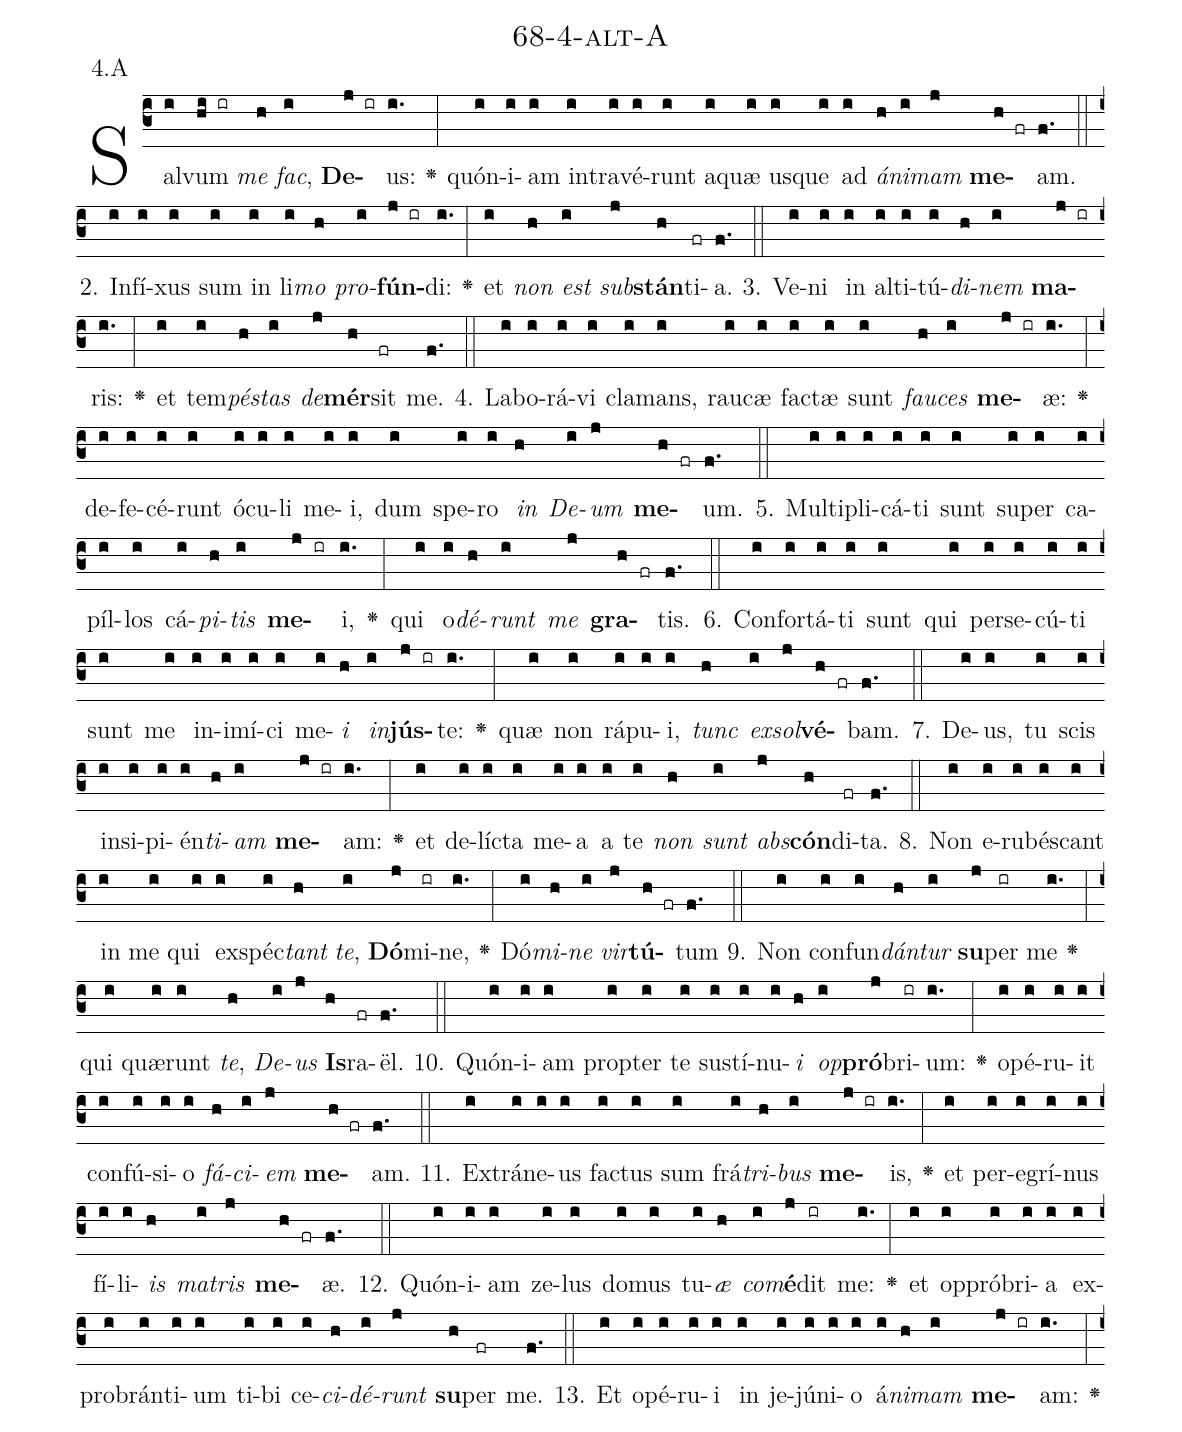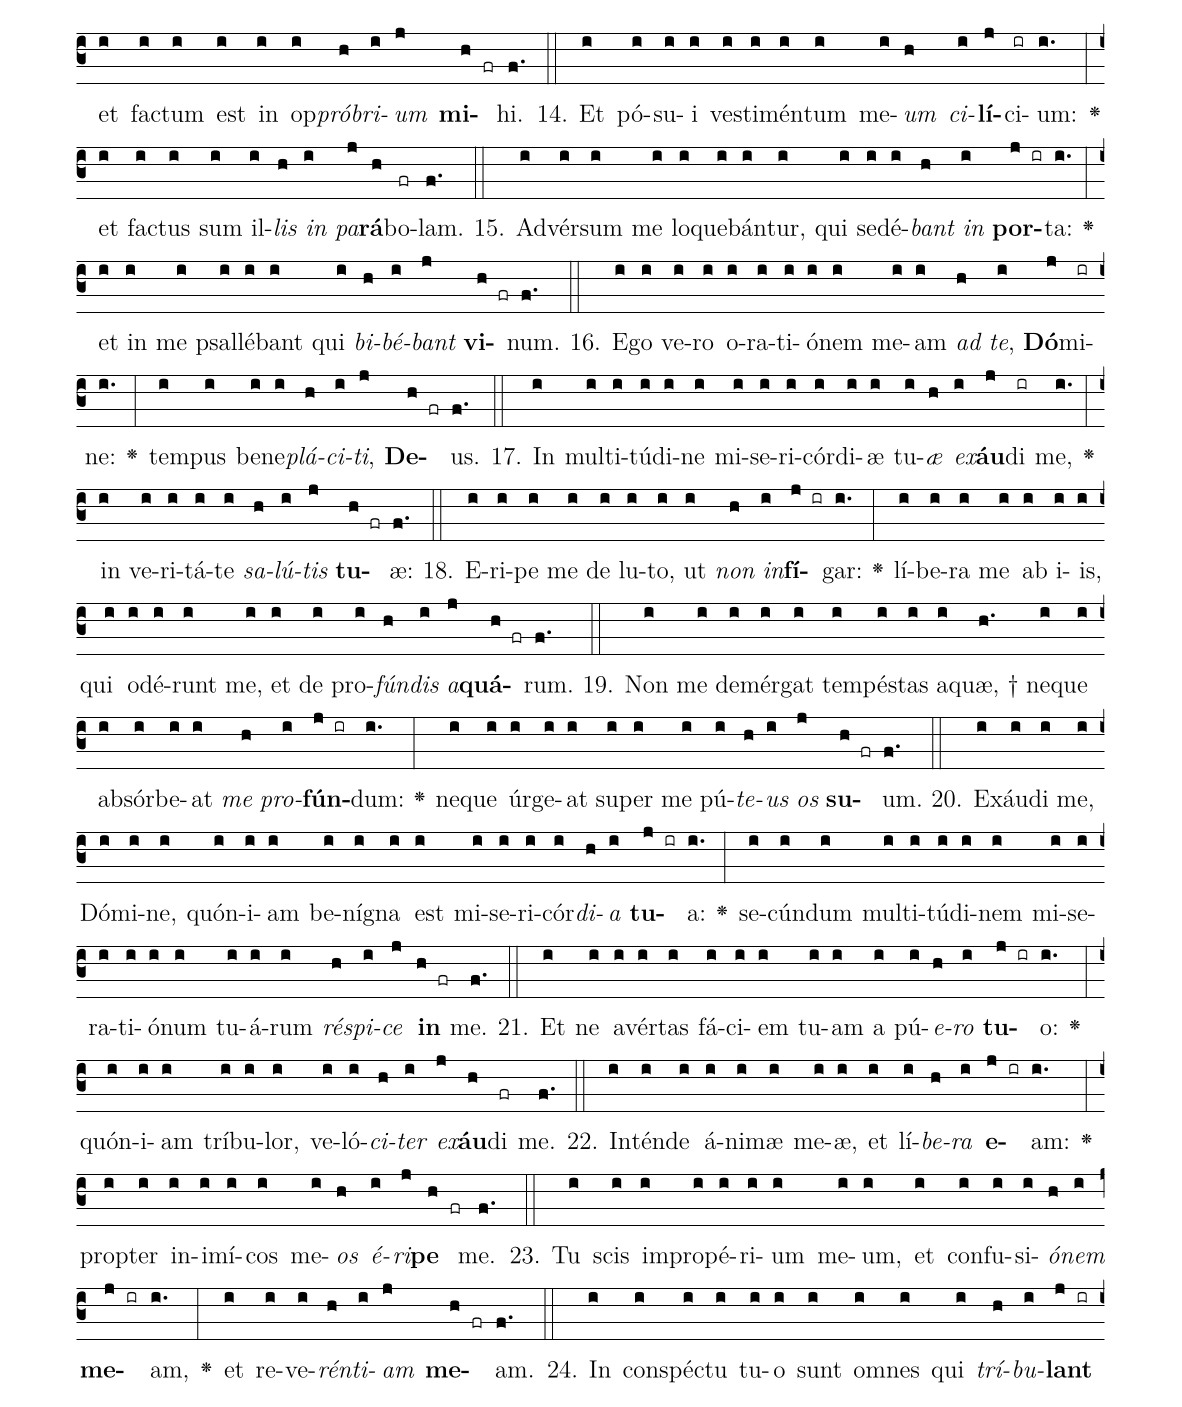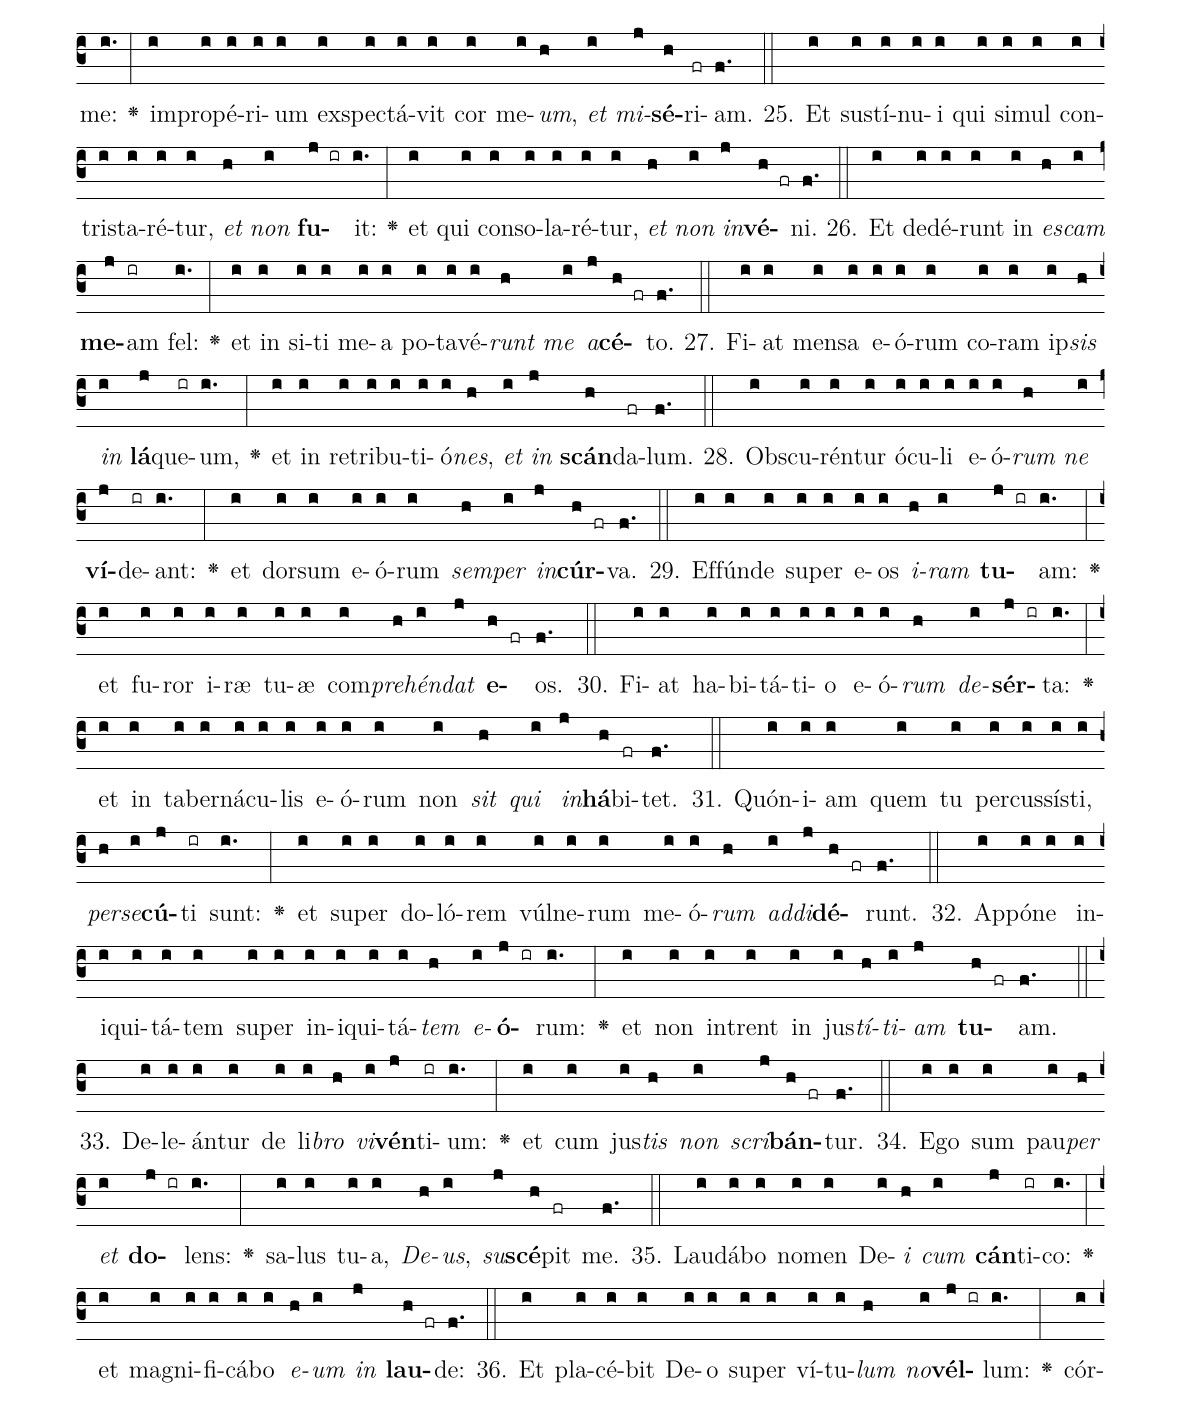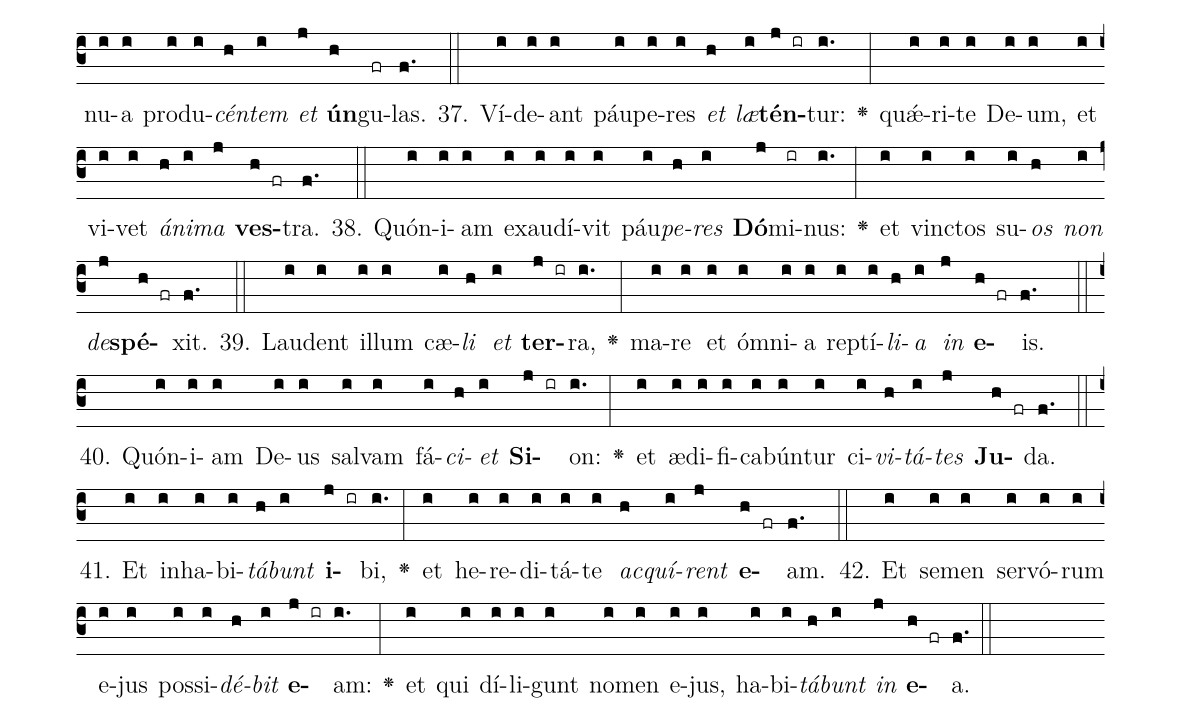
name: 68-4-alt-A;
annotation: 4.A;
%%
(c3)Sal(i)vum(hi ir) <i>me</i>(h) <i>fac</i>,(i) <b>De</b>(j ir)us:(i.) <v>\greheightstar</v>(:) quón(i)i(i)am(i) in(i)tra(i)vé(i)runt(i) a(i)quæ(i) us(i)que(i) ad(i) <i>á</i>(h)<i>ni</i>(i)<i>mam</i>(j) <b>me</b>(h fr)am.(f.) (::)
2. In(i)fí(i)xus(i) sum(i) in(i) li(i)<i>mo</i>(h) <i>pro</i>(i)<b>fún</b>(j ir)di:(i.) <v>\greheightstar</v>(:) et(i) <i>non</i>(h) <i>est</i>(i) <i>sub</i>(j)<b>stán</b>(h)ti(fr)a.(f.) (::)
3. Ve(i)ni(i) in(i) al(i)ti(i)tú(i)<i>di</i>(h)<i>nem</i>(i) <b>ma</b>(j ir)ris:(i.) <v>\greheightstar</v>(:) et(i) tem(i)<i>pés</i>(h)<i>tas</i>(i) <i>de</i>(j)<b>mér</b>(h)sit(fr) me.(f.) (::)
4. La(i)bo(i)rá(i)vi(i) cla(i)mans,(i) rau(i)cæ(i) fac(i)tæ(i) sunt(i) <i>fau</i>(h)<i>ces</i>(i) <b>me</b>(j ir)æ:(i.) <v>\greheightstar</v>(:) de(i)fe(i)cé(i)runt(i) ó(i)cu(i)li(i) me(i)i,(i) dum(i) spe(i)ro(i) <i>in</i>(h) <i>De</i>(i)<i>um</i>(j) <b>me</b>(h fr)um.(f.) (::)
5. Mul(i)ti(i)pli(i)cá(i)ti(i) sunt(i) su(i)per(i) ca(i)píl(i)los(i) cá(i)<i>pi</i>(h)<i>tis</i>(i) <b>me</b>(j ir)i,(i.) <v>\greheightstar</v>(:) qui(i) o(i)<i>dé</i>(h)<i>runt</i>(i) <i>me</i>(j) <b>gra</b>(h fr)tis.(f.) (::)
6. Con(i)for(i)tá(i)ti(i) sunt(i) qui(i) per(i)se(i)cú(i)ti(i) sunt(i) me(i) in(i)i(i)mí(i)ci(i) me(i)<i>i</i>(h) <i>in</i>(i)<b>jús</b>(j ir)te:(i.) <v>\greheightstar</v>(:) quæ(i) non(i) rá(i)pu(i)i,(i) <i>tunc</i>(h) <i>ex</i>(i)<i>sol</i>(j)<b>vé</b>(h fr)bam.(f.) (::)
7. De(i)us,(i) tu(i) scis(i) in(i)si(i)pi(i)én(i)<i>ti</i>(h)<i>am</i>(i) <b>me</b>(j ir)am:(i.) <v>\greheightstar</v>(:) et(i) de(i)líc(i)ta(i) me(i)a(i) a(i) te(i) <i>non</i>(h) <i>sunt</i>(i) <i>abs</i>(j)<b>cón</b>(h)di(fr)ta.(f.) (::)
8. Non(i) e(i)ru(i)bés(i)cant(i) in(i) me(i) qui(i) ex(i)spéc(i)<i>tant</i>(h) <i>te</i>,(i) <b>Dó</b>(j)mi(ir)ne,(i.) <v>\greheightstar</v>(:) Dó(i)<i>mi</i>(h)<i>ne</i>(i) <i>vir</i>(j)<b>tú</b>(h fr)tum(f.) (::)
9. Non(i) con(i)fun(i)<i>dán</i>(h)<i>tur</i>(i) <b>su</b>(j)per(ir) me(i.) <v>\greheightstar</v>(:) qui(i) quæ(i)runt(i) <i>te</i>,(h) <i>De</i>(i)<i>us</i>(j) <b>Is</b>(h)ra(fr)ël.(f.) (::)
10. Quón(i)i(i)am(i) prop(i)ter(i) te(i) sus(i)tí(i)nu(i)<i>i</i>(h) <i>op</i>(i)<b>pró</b>(j)bri(ir)um:(i.) <v>\greheightstar</v>(:) o(i)pé(i)ru(i)it(i) con(i)fú(i)si(i)o(i) <i>fá</i>(h)<i>ci</i>(i)<i>em</i>(j) <b>me</b>(h fr)am.(f.) (::)
11. Ex(i)trá(i)ne(i)us(i) fac(i)tus(i) sum(i) frá(i)<i>tri</i>(h)<i>bus</i>(i) <b>me</b>(j ir)is,(i.) <v>\greheightstar</v>(:) et(i) per(i)e(i)grí(i)nus(i) fí(i)li(i)<i>is</i>(h) <i>ma</i>(i)<i>tris</i>(j) <b>me</b>(h fr)æ.(f.) (::)
12. Quón(i)i(i)am(i) ze(i)lus(i) do(i)mus(i) tu(i)<i>æ</i>(h) <i>com</i>(i)<b>é</b>(j)dit(ir) me:(i.) <v>\greheightstar</v>(:) et(i) op(i)pró(i)bri(i)a(i) ex(i)pro(i)brán(i)ti(i)um(i) ti(i)bi(i) ce(i)<i>ci</i>(h)<i>dé</i>(i)<i>runt</i>(j) <b>su</b>(h)per(fr) me.(f.) (::)
13. Et(i) o(i)pé(i)ru(i)i(i) in(i) je(i)jú(i)ni(i)o(i) á(i)<i>ni</i>(h)<i>mam</i>(i) <b>me</b>(j ir)am:(i.) <v>\greheightstar</v>(:) et(i) fac(i)tum(i) est(i) in(i) op(i)<i>pró</i>(h)<i>bri</i>(i)<i>um</i>(j) <b>mi</b>(h fr)hi.(f.) (::)
14. Et(i) pó(i)su(i)i(i) ves(i)ti(i)mén(i)tum(i) me(i)<i>um</i>(h) <i>ci</i>(i)<b>lí</b>(j)ci(ir)um:(i.) <v>\greheightstar</v>(:) et(i) fac(i)tus(i) sum(i) il(i)<i>lis</i>(h) <i>in</i>(i) <i>pa</i>(j)<b>rá</b>(h)bo(fr)lam.(f.) (::)
15. Ad(i)vér(i)sum(i) me(i) lo(i)que(i)bán(i)tur,(i) qui(i) se(i)dé(i)<i>bant</i>(h) <i>in</i>(i) <b>por</b>(j ir)ta:(i.) <v>\greheightstar</v>(:) et(i) in(i) me(i) psal(i)lé(i)bant(i) qui(i) <i>bi</i>(h)<i>bé</i>(i)<i>bant</i>(j) <b>vi</b>(h fr)num.(f.) (::)
16. E(i)go(i) ve(i)ro(i) o(i)ra(i)ti(i)ó(i)nem(i) me(i)am(i) <i>ad</i>(h) <i>te</i>,(i) <b>Dó</b>(j)mi(ir)ne:(i.) <v>\greheightstar</v>(:) tem(i)pus(i) be(i)ne(i)<i>plá</i>(h)<i>ci</i>(i)<i>ti</i>,(j) <b>De</b>(h fr)us.(f.) (::)
17. In(i) mul(i)ti(i)tú(i)di(i)ne(i) mi(i)se(i)ri(i)cór(i)di(i)æ(i) tu(i)<i>æ</i>(h) <i>ex</i>(i)<b>áu</b>(j)di(ir) me,(i.) <v>\greheightstar</v>(:) in(i) ve(i)ri(i)tá(i)te(i) <i>sa</i>(h)<i>lú</i>(i)<i>tis</i>(j) <b>tu</b>(h fr)æ:(f.) (::)
18. E(i)ri(i)pe(i) me(i) de(i) lu(i)to,(i) ut(i) <i>non</i>(h) <i>in</i>(i)<b>fí</b>(j ir)gar:(i.) <v>\greheightstar</v>(:) lí(i)be(i)ra(i) me(i) ab(i) i(i)is,(i) qui(i) o(i)dé(i)runt(i) me,(i) et(i) de(i) pro(i)<i>fún</i>(h)<i>dis</i>(i) <i>a</i>(j)<b>quá</b>(h fr)rum.(f.) (::)
19. Non(i) me(i) de(i)mér(i)gat(i) tem(i)pés(i)tas(i) a(i)quæ, †(h.) ne(i)que(i) ab(i)sór(i)be(i)at(i) <i>me</i>(h) <i>pro</i>(i)<b>fún</b>(j ir)dum:(i.) <v>\greheightstar</v>(:) ne(i)que(i) úr(i)ge(i)at(i) su(i)per(i) me(i) pú(i)<i>te</i>(h)<i>us</i>(i) <i>os</i>(j) <b>su</b>(h fr)um.(f.) (::)
20. Ex(i)áu(i)di(i) me,(i) Dó(i)mi(i)ne,(i) quón(i)i(i)am(i) be(i)ní(i)gna(i) est(i) mi(i)se(i)ri(i)cór(i)<i>di</i>(h)<i>a</i>(i) <b>tu</b>(j ir)a:(i.) <v>\greheightstar</v>(:) se(i)cún(i)dum(i) mul(i)ti(i)tú(i)di(i)nem(i) mi(i)se(i)ra(i)ti(i)ó(i)num(i) tu(i)á(i)rum(i) <i>ré</i>(h)<i>spi</i>(i)<i>ce</i>(j) <b>in</b>(h fr) me.(f.) (::)
21. Et(i) ne(i) a(i)vér(i)tas(i) fá(i)ci(i)em(i) tu(i)am(i) a(i) pú(i)<i>e</i>(h)<i>ro</i>(i) <b>tu</b>(j ir)o:(i.) <v>\greheightstar</v>(:) quón(i)i(i)am(i) trí(i)bu(i)lor,(i) ve(i)ló(i)<i>ci</i>(h)<i>ter</i>(i) <i>ex</i>(j)<b>áu</b>(h)di(fr) me.(f.) (::)
22. In(i)tén(i)de(i) á(i)ni(i)mæ(i) me(i)æ,(i) et(i) lí(i)<i>be</i>(h)<i>ra</i>(i) <b>e</b>(j ir)am:(i.) <v>\greheightstar</v>(:) prop(i)ter(i) in(i)i(i)mí(i)cos(i) me(i)<i>os</i>(h) <i>é</i>(i)<i>ri</i>(j)<b>pe</b>(h fr) me.(f.) (::)
23. Tu(i) scis(i) im(i)pro(i)pé(i)ri(i)um(i) me(i)um,(i) et(i) con(i)fu(i)si(i)<i>ó</i>(h)<i>nem</i>(i) <b>me</b>(j ir)am,(i.) <v>\greheightstar</v>(:) et(i) re(i)ve(i)<i>rén</i>(h)<i>ti</i>(i)<i>am</i>(j) <b>me</b>(h fr)am.(f.) (::)
24. In(i) con(i)spéc(i)tu(i) tu(i)o(i) sunt(i) om(i)nes(i) qui(i) <i>trí</i>(h)<i>bu</i>(i)<b>lant</b>(j ir) me:(i.) <v>\greheightstar</v>(:) im(i)pro(i)pé(i)ri(i)um(i) ex(i)spec(i)tá(i)vit(i) cor(i) me(i)<i>um</i>,(h) <i>et</i>(i) <i>mi</i>(j)<b>sé</b>(h)ri(fr)am.(f.) (::)
25. Et(i) sus(i)tí(i)nu(i)i(i) qui(i) si(i)mul(i) con(i)tris(i)ta(i)ré(i)tur,(i) <i>et</i>(h) <i>non</i>(i) <b>fu</b>(j ir)it:(i.) <v>\greheightstar</v>(:) et(i) qui(i) con(i)so(i)la(i)ré(i)tur,(i) <i>et</i>(h) <i>non</i>(i) <i>in</i>(j)<b>vé</b>(h fr)ni.(f.) (::)
26. Et(i) de(i)dé(i)runt(i) in(i) <i>es</i>(h)<i>cam</i>(i) <b>me</b>(j)am(ir) fel:(i.) <v>\greheightstar</v>(:) et(i) in(i) si(i)ti(i) me(i)a(i) po(i)ta(i)vé(i)<i>runt</i>(h) <i>me</i>(i) <i>a</i>(j)<b>cé</b>(h fr)to.(f.) (::)
27. Fi(i)at(i) men(i)sa(i) e(i)ó(i)rum(i) co(i)ram(i) ip(i)<i>sis</i>(h) <i>in</i>(i) <b>lá</b>(j)que(ir)um,(i.) <v>\greheightstar</v>(:) et(i) in(i) re(i)tri(i)bu(i)ti(i)ó(i)<i>nes</i>,(h) <i>et</i>(i) <i>in</i>(j) <b>scán</b>(h)da(fr)lum.(f.) (::)
28. Obs(i)cu(i)rén(i)tur(i) ó(i)cu(i)li(i) e(i)ó(i)<i>rum</i>(h) <i>ne</i>(i) <b>ví</b>(j)de(ir)ant:(i.) <v>\greheightstar</v>(:) et(i) dor(i)sum(i) e(i)ó(i)rum(i) <i>sem</i>(h)<i>per</i>(i) <i>in</i>(j)<b>cúr</b>(h fr)va.(f.) (::)
29. Ef(i)fún(i)de(i) su(i)per(i) e(i)os(i) <i>i</i>(h)<i>ram</i>(i) <b>tu</b>(j ir)am:(i.) <v>\greheightstar</v>(:) et(i) fu(i)ror(i) i(i)ræ(i) tu(i)æ(i) com(i)<i>pre</i>(h)<i>hén</i>(i)<i>dat</i>(j) <b>e</b>(h fr)os.(f.) (::)
30. Fi(i)at(i) ha(i)bi(i)tá(i)ti(i)o(i) e(i)ó(i)<i>rum</i>(h) <i>de</i>(i)<b>sér</b>(j ir)ta:(i.) <v>\greheightstar</v>(:) et(i) in(i) ta(i)ber(i)ná(i)cu(i)lis(i) e(i)ó(i)rum(i) non(i) <i>sit</i>(h) <i>qui</i>(i) <i>in</i>(j)<b>há</b>(h)bi(fr)tet.(f.) (::)
31. Quón(i)i(i)am(i) quem(i) tu(i) per(i)cus(i)sís(i)ti,(i) <i>per</i>(h)<i>se</i>(i)<b>cú</b>(j)ti(ir) sunt:(i.) <v>\greheightstar</v>(:) et(i) su(i)per(i) do(i)ló(i)rem(i) vúl(i)ne(i)rum(i) me(i)ó(i)<i>rum</i>(h) <i>ad</i>(i)<i>di</i>(j)<b>dé</b>(h fr)runt.(f.) (::)
32. Ap(i)pó(i)ne(i) in(i)i(i)qui(i)tá(i)tem(i) su(i)per(i) in(i)i(i)qui(i)tá(i)<i>tem</i>(h) <i>e</i>(i)<b>ó</b>(j ir)rum:(i.) <v>\greheightstar</v>(:) et(i) non(i) in(i)trent(i) in(i) jus(i)<i>tí</i>(h)<i>ti</i>(i)<i>am</i>(j) <b>tu</b>(h fr)am.(f.) (::)
33. De(i)le(i)án(i)tur(i) de(i) li(i)<i>bro</i>(h) <i>vi</i>(i)<b>vén</b>(j)ti(ir)um:(i.) <v>\greheightstar</v>(:) et(i) cum(i) jus(i)<i>tis</i>(h) <i>non</i>(i) <i>scri</i>(j)<b>bán</b>(h fr)tur.(f.) (::)
34. E(i)go(i) sum(i) pau(i)<i>per</i>(h) <i>et</i>(i) <b>do</b>(j ir)lens:(i.) <v>\greheightstar</v>(:) sa(i)lus(i) tu(i)a,(i) <i>De</i>(h)<i>us</i>,(i) <i>su</i>(j)<b>scé</b>(h)pit(fr) me.(f.) (::)
35. Lau(i)dá(i)bo(i) no(i)men(i) De(i)<i>i</i>(h) <i>cum</i>(i) <b>cán</b>(j)ti(ir)co:(i.) <v>\greheightstar</v>(:) et(i) ma(i)gni(i)fi(i)cá(i)bo(i) <i>e</i>(h)<i>um</i>(i) <i>in</i>(j) <b>lau</b>(h fr)de:(f.) (::)
36. Et(i) pla(i)cé(i)bit(i) De(i)o(i) su(i)per(i) ví(i)tu(i)<i>lum</i>(h) <i>no</i>(i)<b>vél</b>(j ir)lum:(i.) <v>\greheightstar</v>(:) cór(i)nu(i)a(i) pro(i)du(i)<i>cén</i>(h)<i>tem</i>(i) <i>et</i>(j) <b>ún</b>(h)gu(fr)las.(f.) (::)
37. Ví(i)de(i)ant(i) páu(i)pe(i)res(i) <i>et</i>(h) <i>læ</i>(i)<b>tén</b>(j ir)tur:(i.) <v>\greheightstar</v>(:) quǽ(i)ri(i)te(i) De(i)um,(i) et(i) vi(i)vet(i) <i>á</i>(h)<i>ni</i>(i)<i>ma</i>(j) <b>ves</b>(h fr)tra.(f.) (::)
38. Quón(i)i(i)am(i) ex(i)au(i)dí(i)vit(i) páu(i)<i>pe</i>(h)<i>res</i>(i) <b>Dó</b>(j)mi(ir)nus:(i.) <v>\greheightstar</v>(:) et(i) vinc(i)tos(i) su(i)<i>os</i>(h) <i>non</i>(i) <i>de</i>(j)<b>spé</b>(h fr)xit.(f.) (::)
39. Lau(i)dent(i) il(i)lum(i) cæ(i)<i>li</i>(h) <i>et</i>(i) <b>ter</b>(j ir)ra,(i.) <v>\greheightstar</v>(:) ma(i)re(i) et(i) óm(i)ni(i)a(i) rep(i)tí(i)<i>li</i>(h)<i>a</i>(i) <i>in</i>(j) <b>e</b>(h fr)is.(f.) (::)
40. Quón(i)i(i)am(i) De(i)us(i) sal(i)vam(i) fá(i)<i>ci</i>(h)<i>et</i>(i) <b>Si</b>(j ir)on:(i.) <v>\greheightstar</v>(:) et(i) æ(i)di(i)fi(i)ca(i)bún(i)tur(i) ci(i)<i>vi</i>(h)<i>tá</i>(i)<i>tes</i>(j) <b>Ju</b>(h fr)da.(f.) (::)
41. Et(i) in(i)ha(i)bi(i)<i>tá</i>(h)<i>bunt</i>(i) <b>i</b>(j ir)bi,(i.) <v>\greheightstar</v>(:) et(i) he(i)re(i)di(i)tá(i)te(i) <i>ac</i>(h)<i>quí</i>(i)<i>rent</i>(j) <b>e</b>(h fr)am.(f.) (::)
42. Et(i) se(i)men(i) ser(i)vó(i)rum(i) e(i)jus(i) pos(i)si(i)<i>dé</i>(h)<i>bit</i>(i) <b>e</b>(j ir)am:(i.) <v>\greheightstar</v>(:) et(i) qui(i) dí(i)li(i)gunt(i) no(i)men(i) e(i)jus,(i) ha(i)bi(i)<i>tá</i>(h)<i>bunt</i>(i) <i>in</i>(j) <b>e</b>(h fr)a.(f.) (::)
